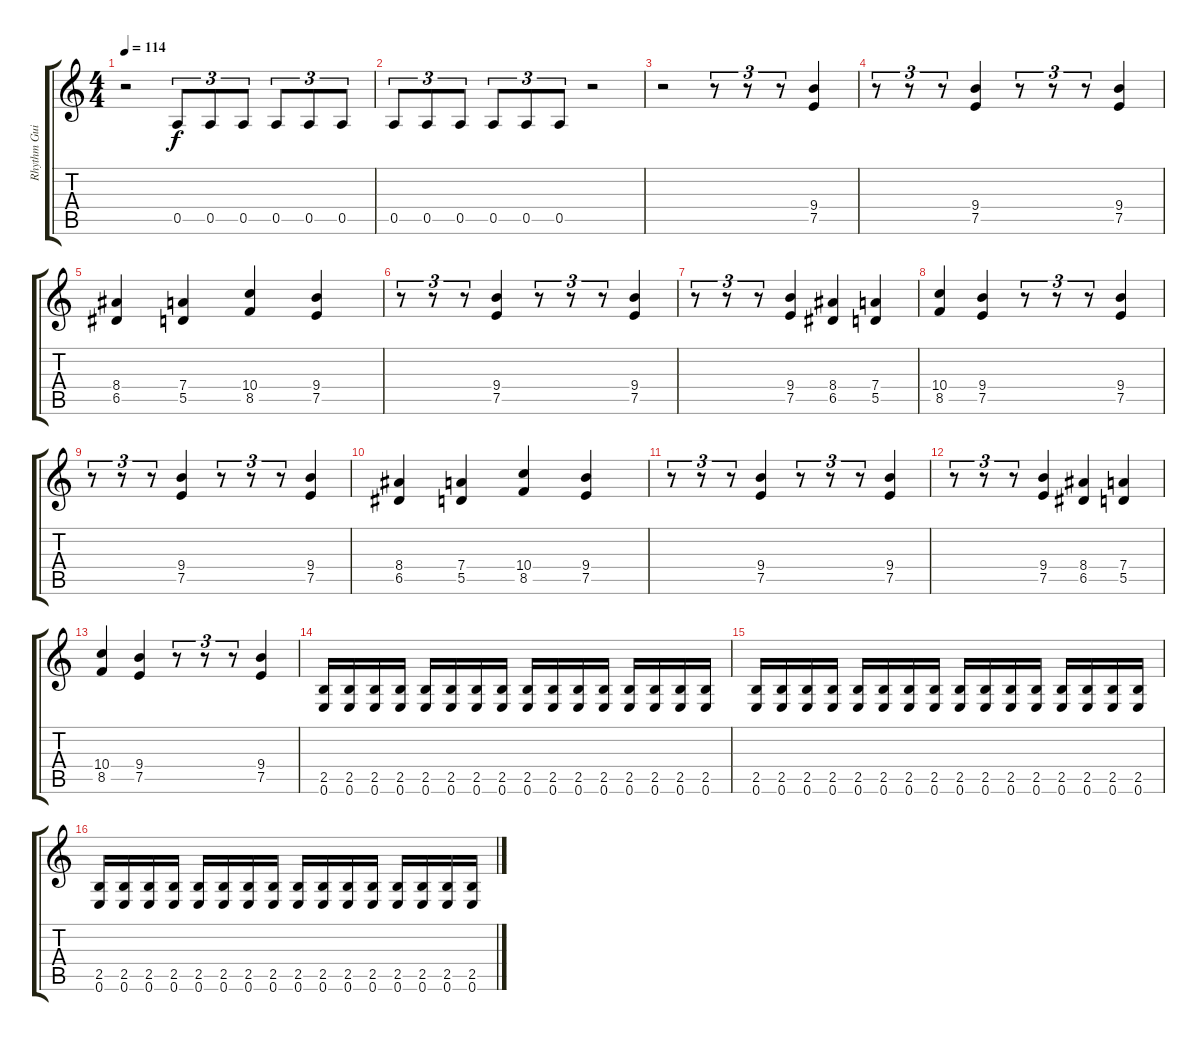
\track ("Rhythm Guitar" "Rhythm Gui") {instrument distortionguitar}
\staff {score tabs}
\tuning (E4 B3 G3 D3 A2 E2) {hide}
\ts (4 4)
\tempo 114
\clef g2
\ks c
r.2{dy f} 0.5.8{tu (3 2)} 0.5.8{tu (3 2)} 0.5.8{tu (3 2)} 0.5.8{tu (3 2)} 0.5.8{tu (3 2)} 0.5.8{tu (3 2)} |
0.5.8{tu (3 2)} 0.5.8{tu (3 2)} 0.5.8{tu (3 2)} 0.5.8{tu (3 2)} 0.5.8{tu (3 2)} 0.5.8{tu (3 2)} r.2 |
r.2 r.8{tu (3 2)} r.8{tu (3 2)} r.8{tu (3 2)} (9.4 7.5).4 |
r.8{tu (3 2)} r.8{tu (3 2)} r.8{tu (3 2)} (9.4 7.5).4 r.8{tu (3 2)} r.8{tu (3 2)} r.8{tu (3 2)} (9.4 7.5).4 |
(8.4 6.5).4 (7.4 5.5).4 (10.4 8.5).4 (9.4 7.5).4 |
r.8{tu (3 2)} r.8{tu (3 2)} r.8{tu (3 2)} (9.4 7.5).4 r.8{tu (3 2)} r.8{tu (3 2)} r.8{tu (3 2)} (9.4 7.5).4 |
r.8{tu (3 2)} r.8{tu (3 2)} r.8{tu (3 2)} (9.4 7.5).4 (8.4 6.5).4 (7.4 5.5).4 |
(10.4 8.5).4 (9.4 7.5).4 r.8{tu (3 2)} r.8{tu (3 2)} r.8{tu (3 2)} (9.4 7.5).4 |
r.8{tu (3 2)} r.8{tu (3 2)} r.8{tu (3 2)} (9.4 7.5).4 r.8{tu (3 2)} r.8{tu (3 2)} r.8{tu (3 2)} (9.4 7.5).4 |
(8.4 6.5).4 (7.4 5.5).4 (10.4 8.5).4 (9.4 7.5).4 |
r.8{tu (3 2)} r.8{tu (3 2)} r.8{tu (3 2)} (9.4 7.5).4 r.8{tu (3 2)} r.8{tu (3 2)} r.8{tu (3 2)} (9.4 7.5).4 |
r.8{tu (3 2)} r.8{tu (3 2)} r.8{tu (3 2)} (9.4 7.5).4 (8.4 6.5).4 (7.4 5.5).4 |
(10.4 8.5).4 (9.4 7.5).4 r.8{tu (3 2)} r.8{tu (3 2)} r.8{tu (3 2)} (9.4 7.5).4 |
(2.5 0.6).16 (2.5 0.6).16 (2.5 0.6).16 (2.5 0.6).16 (2.5 0.6).16 (2.5 0.6).16 (2.5 0.6).16 (2.5 0.6).16 (2.5 0.6).16 (2.5 0.6).16 (2.5 0.6).16 (2.5 0.6).16 (2.5 0.6).16 (2.5 0.6).16 (2.5 0.6).16 (2.5 0.6).16 |
(2.5 0.6).16 (2.5 0.6).16 (2.5 0.6).16 (2.5 0.6).16 (2.5 0.6).16 (2.5 0.6).16 (2.5 0.6).16 (2.5 0.6).16 (2.5 0.6).16 (2.5 0.6).16 (2.5 0.6).16 (2.5 0.6).16 (2.5 0.6).16 (2.5 0.6).16 (2.5 0.6).16 (2.5 0.6).16 |
(2.5 0.6).16 (2.5 0.6).16 (2.5 0.6).16 (2.5 0.6).16 (2.5 0.6).16 (2.5 0.6).16 (2.5 0.6).16 (2.5 0.6).16 (2.5 0.6).16 (2.5 0.6).16 (2.5 0.6).16 (2.5 0.6).16 (2.5 0.6).16 (2.5 0.6).16 (2.5 0.6).16 (2.5 0.6).16
